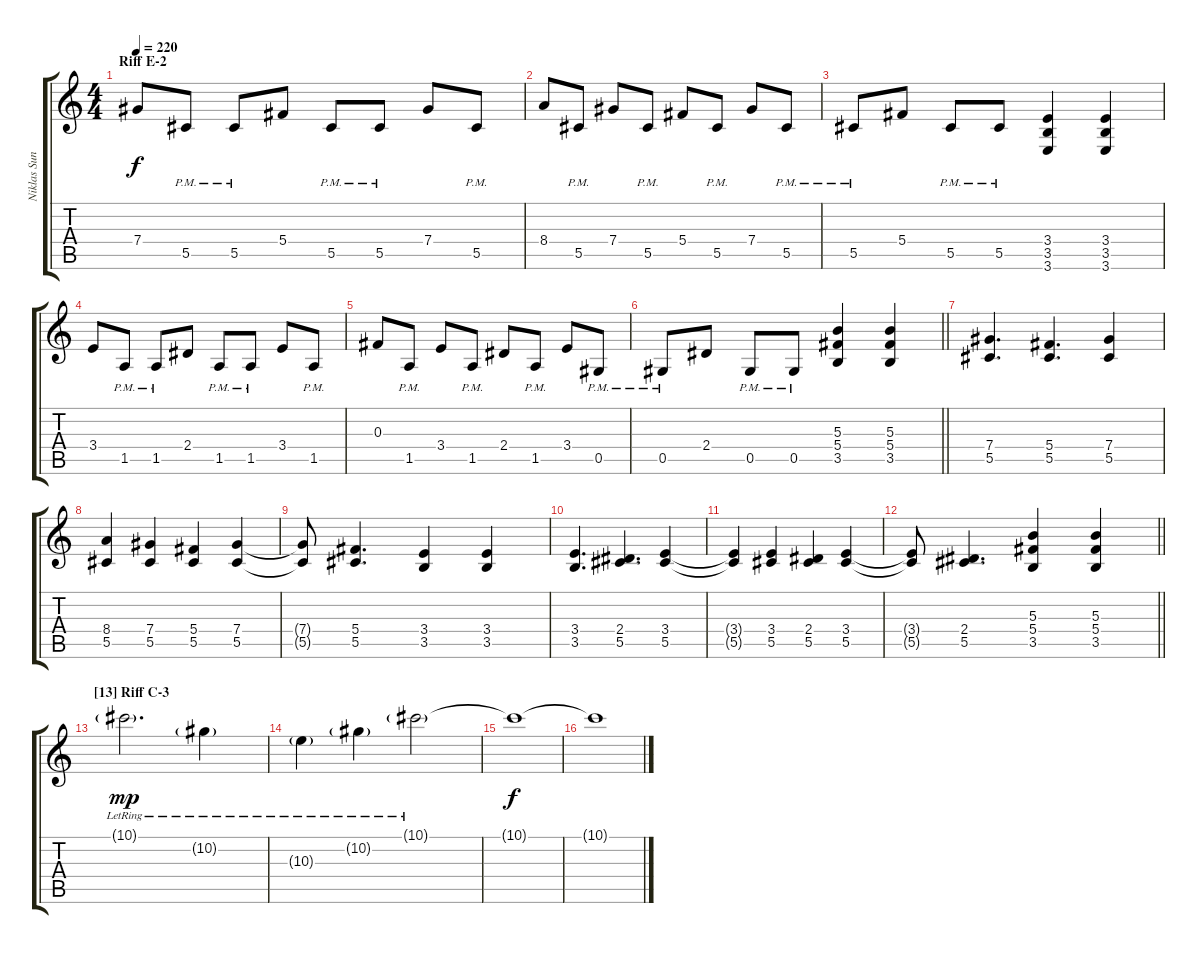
\track ("Niklas Sundin" "Niklas Sun") {instrument distortionguitar}
\staff {score tabs}
\tuning (Eb4 Bb3 Gb3 Db3 Ab2 Db2) {hide}
\ts (4 4)
\section ("" "Riff E-2")
\tempo 220
\clef g2
\ks c
7.4.8{dy f} 5.5{pm}.8 5.5{pm}.8 5.4.8 5.5{pm}.8 5.5{pm}.8 7.4.8 5.5{pm}.8 |
8.4.8 5.5{pm}.8 7.4.8 5.5{pm}.8 5.4.8 5.5{pm}.8 7.4.8 5.5{pm}.8 |
5.5{pm}.8 5.4.8 5.5{pm}.8 5.5{pm}.8 (3.4 3.5 3.6).4 (3.4 3.5 3.6).4 |
3.4.8 1.5{pm}.8 1.5{pm}.8 2.4.8 1.5{pm}.8 1.5{pm}.8 3.4.8 1.5{pm}.8 |
0.3.8 1.5{pm}.8 3.4.8 1.5{pm}.8 2.4.8 1.5{pm}.8 3.4.8 0.5{pm}.8 |
\barLineRight lightlight
0.5{pm}.8 2.4.8 0.5{pm}.8 0.5{pm}.8 (5.3 5.4 3.5).4 (5.3 5.4 3.5).4 |
(7.4 5.5).4{d} (5.4 5.5).4{d} (7.4 5.5).4 |
(8.4 5.5).4 (7.4 5.5).4 (5.4 5.5).4 (7.4 5.5).4 |
(7.4{t} 5.5{t}).8 (5.4 5.5).4{d} (3.4 3.5).4 (3.4 3.5).4 |
(3.4 3.5).4{d} (2.4 5.5).4{d} (3.4 5.5).4 |
(3.4{t} 5.5{t}).4 (3.4 5.5).4 (2.4 5.5).4 (3.4 5.5).4 |
\barLineRight lightlight
(3.4{t} 5.5{t}).8 (2.4 5.5).4{d} (5.3 5.4 3.5).4 (5.3 5.4 3.5).4 |
\section ("" "[13] Riff C-3")
10.1{g lr}.2{d dy mp balance 6} 10.2{g lr}.4 |
10.3{g lr}.4 10.2{g lr}.4 10.1{g lr}.2 |
10.1{t}.1{dy f} |
10.1{t}.1
